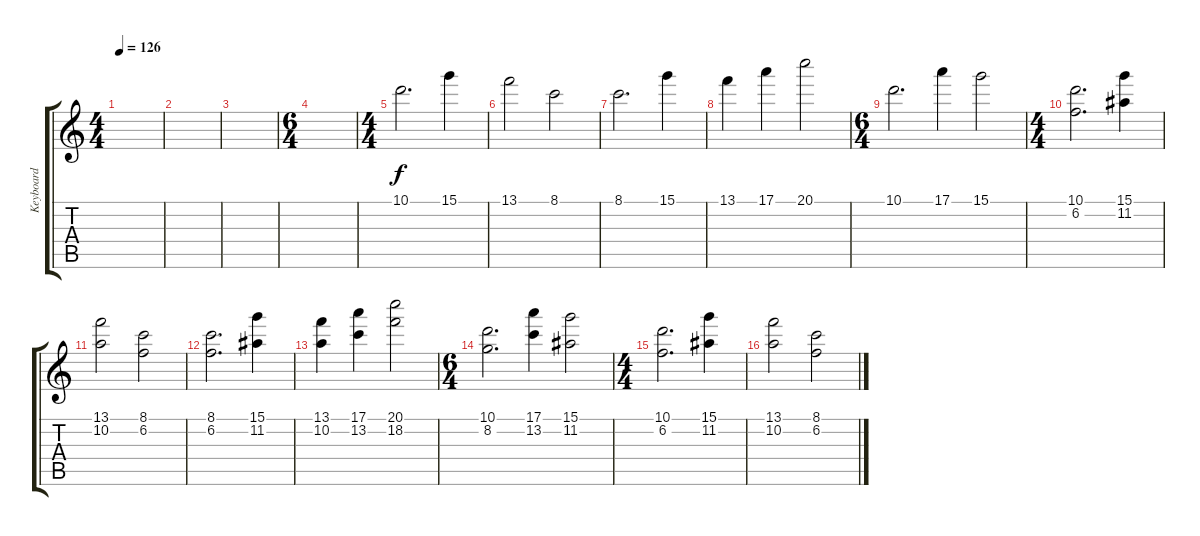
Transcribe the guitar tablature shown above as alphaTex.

\track ("Keyboard" "Keyboard") {instrument acousticguitarsteel}
\staff {score tabs}
\tuning (E4 B3 G3 D3 A2 E2) {hide}
\ts (4 4)
\tempo 126
\clef g2
\ks c
|
|
|
\ts (6 4)
|
\ts (4 4)
10.1.2{d} 15.1.4 |
13.1.2 8.1.2 |
8.1.2{d} 15.1.4 |
13.1.4 17.1.4 20.1.2 |
\ts (6 4)
10.1.2{d} 17.1.4 15.1.2 |
\ts (4 4)
(10.1 6.2).2{d} (15.1 11.2).4 |
(13.1 10.2).2 (8.1 6.2).2 |
(8.1 6.2).2{d} (15.1 11.2).4 |
(13.1 10.2).4 (17.1 13.2).4 (20.1 18.2).2 |
\ts (6 4)
(10.1 8.2).2{d} (17.1 13.2).4 (15.1 11.2).2 |
\ts (4 4)
(10.1 6.2).2{d} (15.1 11.2).4 |
(13.1 10.2).2 (8.1 6.2).2
